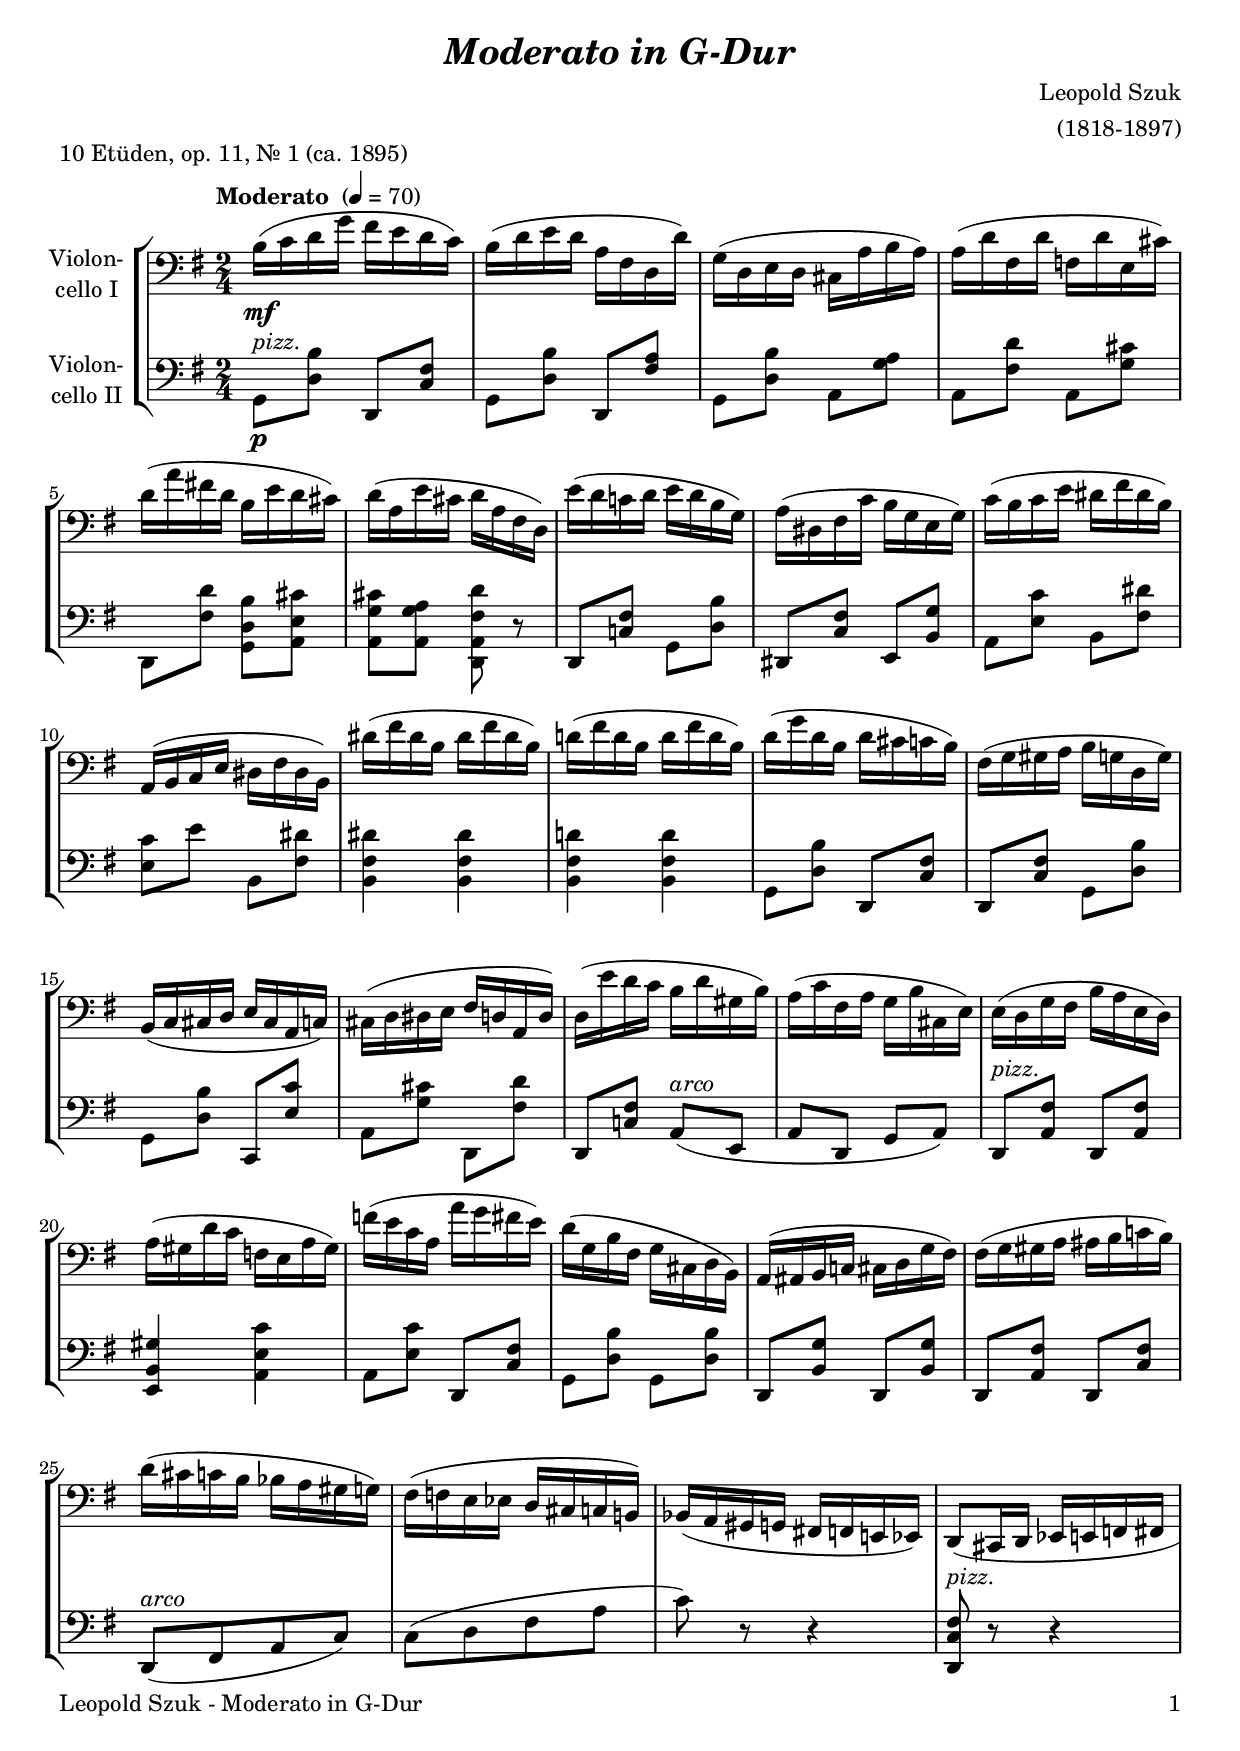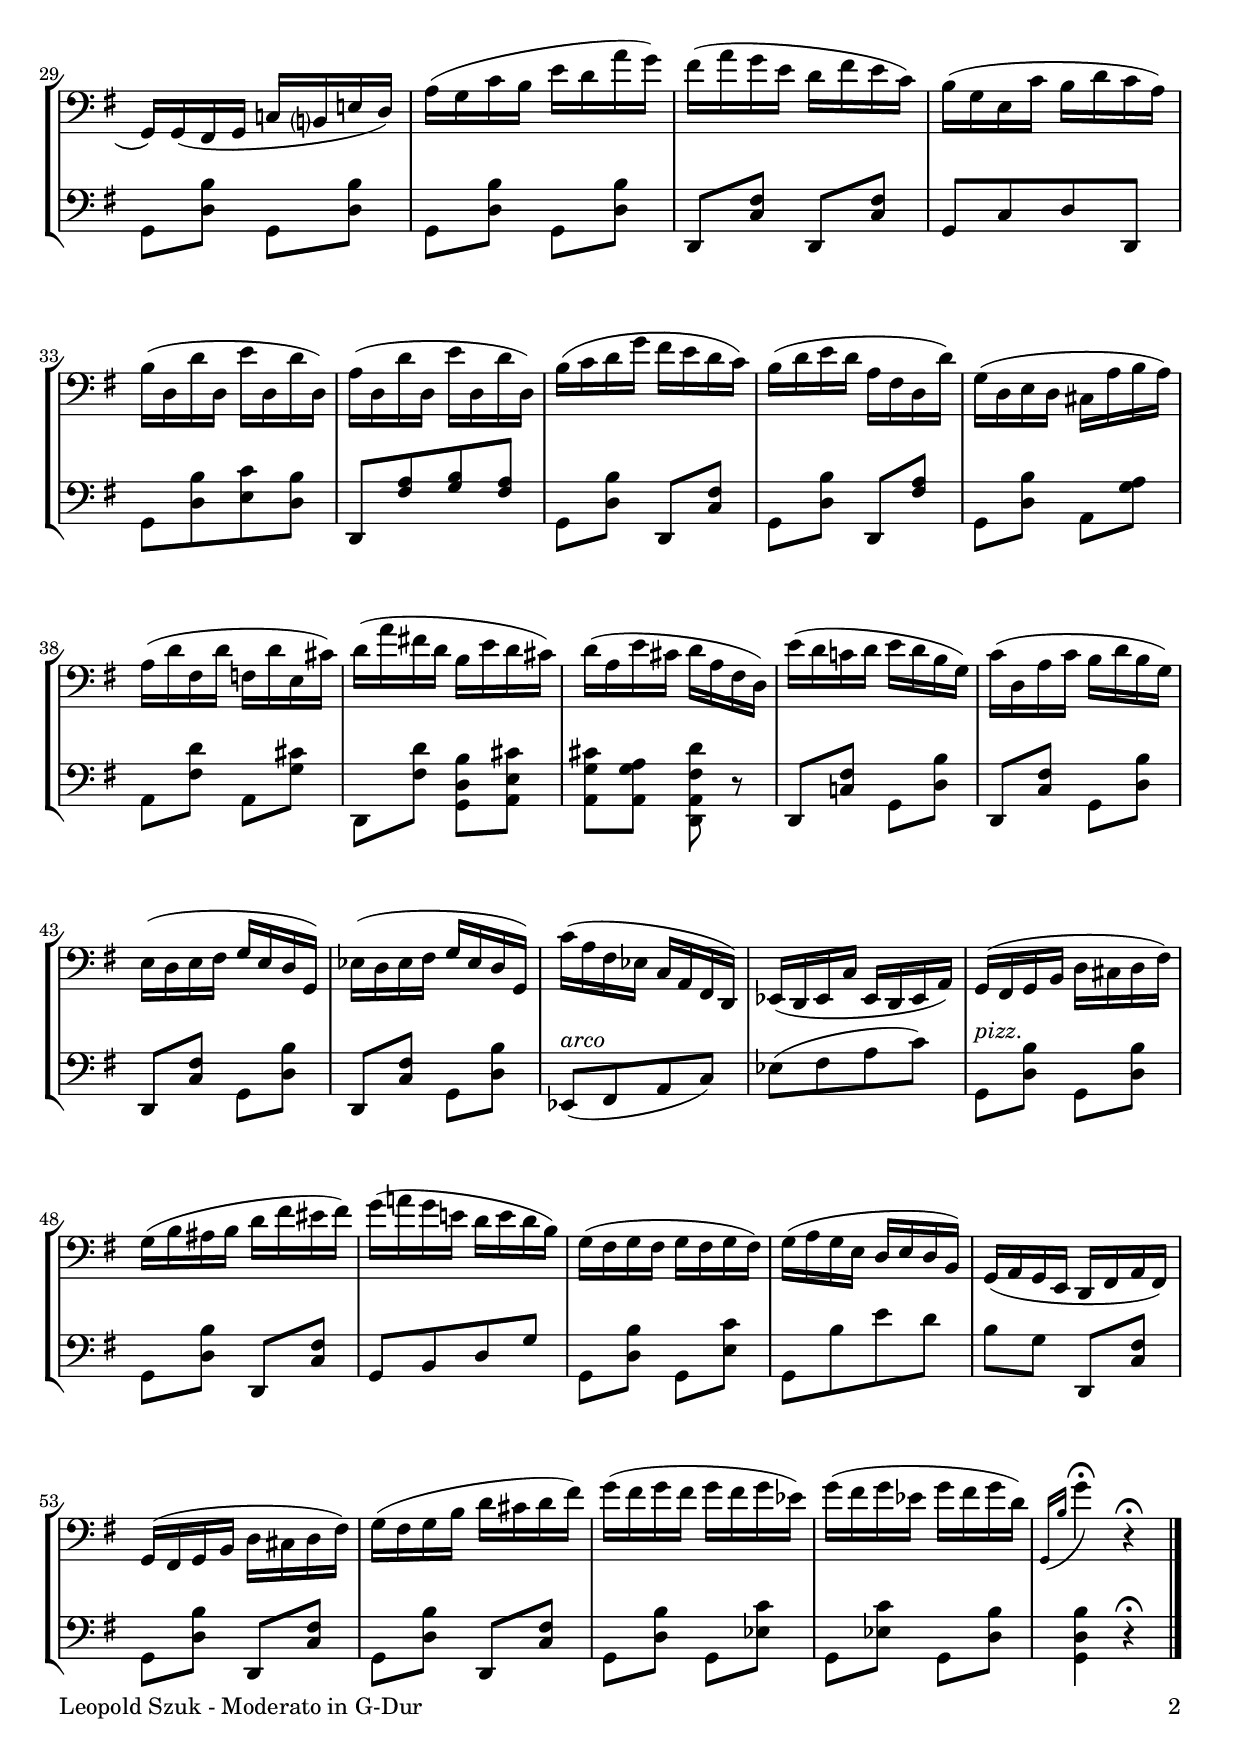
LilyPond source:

\version "2.22.0"
\include "deutsch.ly"

#(set-global-staff-size 20)

\header {
  title     = \markup \bold \italic "Moderato in G-Dur"
  composer  = "Leopold Szuk"
  arranger  = "(1818-1897)"
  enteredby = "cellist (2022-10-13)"
  piece     = "10 Etüden, op. 11, Nr. 1 (ca. 1895)"
}

voiceconsts = {
  \key g \major
  \time 2/4
  \clef "bass"
%  \numericTimeSignature
%  \compressEmptyMeasures
  % Set default beaming for all staves
%  \set Timing.beamExceptions = #'()
%  \set Timing.baseMoment     = #(ly:make-moment 1 4)
%  \set Timing.beatStructure  = #'(1 1 1)
  \tempo "Moderato " 4=70
}

mipz = "pizzicato strings"
mist = "string ensemble 1"
mivl = "violin"
miba = "cello"

arco = \markup \italic "arco"
pizz = \markup \italic "pizz."

va = \relative c' {
  \voiceconsts

  h16(\mf c d g fis e d c)
  h( d e d a fis d d')
  g,( d e d cis a' h a)
  a( d fis, d' f, d' e, cis')
  d( a' fis! d h e d cis)

  d( a e' cis d a fis d)
  e'( d c! d e d h g)
  a( dis, fis c' h g e g)
  c( h c e dis fis dis h)
  a,( h c e dis fis dis h)

  dis'( fis dis h dis fis dis h)
  d!( fis d h d fis d h)
  d( g d h d cis c h)
  fis( g gis a h g d g)
  h,( c cis d e cis a c)

  cis( d dis e fis d a d)
  d( e' d c h d gis, h)
  a( c fis, a g h cis, e)
  e( d g fis h a e d)
  a'( gis d' c f, e a gis)

  f'( e c a a' g fis e)
  d( g, h fis g cis, d h)
  a( ais h c! cis d g fis)
  fis( g gis a ais h c! h)
  d( cis c h b a gis g)

  fis( f e es d cis c h!)
  b( a gis g fis! f e! es)
  d8( cis16 d es e f fis
  g) g( fis g c! h? e! d)
  a'( g c h e d a' g)

  fis( a g e d fis e c)
  h( g e c' h d c a)
  h( d, d' d, e' d, d' d,)
  a'( d, d' d, e' d, d' d,)
  h'( c d g fis e d c)

  h( d e d a fis d d')
  g,( d e d cis a' h a)
  a( d fis, d' f, d' e, cis')
  d( a' fis! d h e d cis)
  d( a e' cis d a fis d)

  e'( d c! d e d h g)
  c( d, a' c h d h g)
  e( d e fis g e d g,)
  es'( d es fis g es d g,)
  c'( a fis es c a fis d)
  es( d es c' es, d es a)

  g( fis g h d cis d fis)
  g( h ais h d fis eis fis)
  g( a! g e! d e d h)
  g( fis g fis g fis g fis)
  g( a g e d e d h)
  g( a g e d fis a fis)

  g( fis g h d cis d fis)
  g( fis g h d cis d fis)
  g( fis g fis g fis g es)
  g( fis g es g fis g d)
  \appoggiatura { g,,[ h'] } g'4\fermata r\fermata \bar "|."
}

vb = \relative c {
  \voiceconsts

  g8^\pizz\p <d' h'> d, <c' fis>
  g <d' h'> d, <fis' a>
  g, <d' h'> a <g' a>
  a, <fis' d'> a, <g' cis>
  d, <fis' d'> <g, d' h'> <a e' cis'>
  <a g' cis> <a g' a> <d, a' fis' d'> r
  d <c'! fis> g <d' h'>
  dis, <c' fis> e, <h' g'>
  a <e' c'>  h <fis' dis'>

  <e c'> e' h, <fis' dis'>
  <h, fis' dis'>4 <h fis' dis'>
  <h fis' d'!> <h fis' d'>
  g8 <d' h'> d, <c' fis>
  d, <c' fis> g <d' h'>
  g, <d' h'> c, <e' c'>
  a, <g' cis> d, <fis' d'>
  d, <c'! fis>
  \set Staff.midiInstrument = \miba
  a(^\arco e
  a d, g a)
  \set Staff.midiInstrument = \mipz
  d,^\pizz <a' fis'> d, <a' fis'>

  <e h' gis'>4 <a e' c'>
  a8 <e' c'> d, <c' fis>
  g <d' h'> g, <d' h'>
  d, <h' g'> d, <h' g'>
  d, <a' fis'> d, <c' fis>
  \set Staff.midiInstrument = \miba
  d,[(^\arco fis a c)]
  c[( d fis a]
  c) r r4
  \set Staff.midiInstrument = \mipz
  <d,, c' fis>8^\pizz r r4
  g8 <d' h'> g, <d' h'>

  g, <d' h'> g, <d' h'>
  d, <c' fis> d, <c' fis>
  g[ c d d,]
  g[ <d' h'> <e c'> <d h'>]
  d,[ <fis' a> <g h> <fis a>]
  g, <d' h'> d, <c' fis>
  g <d' h'> d, <fis' a>
  g, <d' h'> a <g' a>
  a, <fis' d'> a, <g' cis>

  d, <fis' d'> <g, d' h'> <a e' cis'>
  <a g' cis> <a g' a> <d, a' fis' d'> r
  d <c'! fis> g <d' h'>
  d, <c' fis> g <d' h'>
  d, <c' fis> g <d' h'>
  d, <c' fis> g <d' h'>
  \set Staff.midiInstrument = \miba
  es,[(^\arco fis a c)]
  es[( fis a c)]
  \set Staff.midiInstrument = \mipz
  g,^\pizz <d' h'> g, <d' h'>
  
  g, <d' h'> d, <c' fis>
  g[ h d g]
  g, <d' h'> g, <e' c'>
  g,[ h' e d]
  h g d, <c' fis>
  g <d' h'> d, <c' fis>
  g <d' h'> d, <c' fis>
  g <d' h'> g, <es' c'>
  g, <es' c'> g, <d' h'>
  <g, d' h'>4 r\fermata \bar "|."
}


music = \new StaffGroup <<
      \new Staff {
	\set Staff.midiInstrument = \miba
	\set Staff.instrumentName = \markup \center-column { "Violon-" "cello I"}
	\transpose g g { \va }
      }

      \new Staff {
	\set Staff.midiInstrument = \mipz
	\set Staff.instrumentName = \markup \center-column { "Violon-" "cello II" }
	\transpose g g { \vb }
      }
>>

\book {
   \paper {
    print-page-number = ##t
    print-first-page-number = ##t
    ragged-last-bottom = ##f
    oddHeaderMarkup = \markup \null
    evenHeaderMarkup = \markup \null
    oddFooterMarkup = \markup {
      \fill-line {
        \on-the-fly #print-page-number-check-first
        "Leopold Szuk - Moderato in G-Dur" \fromproperty #'page:page-number-string
      }
    }
    evenFooterMarkup = \oddFooterMarkup
  } \score {
    \music
    \layout {}
  }

  \score {
    \unfoldRepeats \music

    \midi {
      \context {
        \Score
      }
    }
  }
}